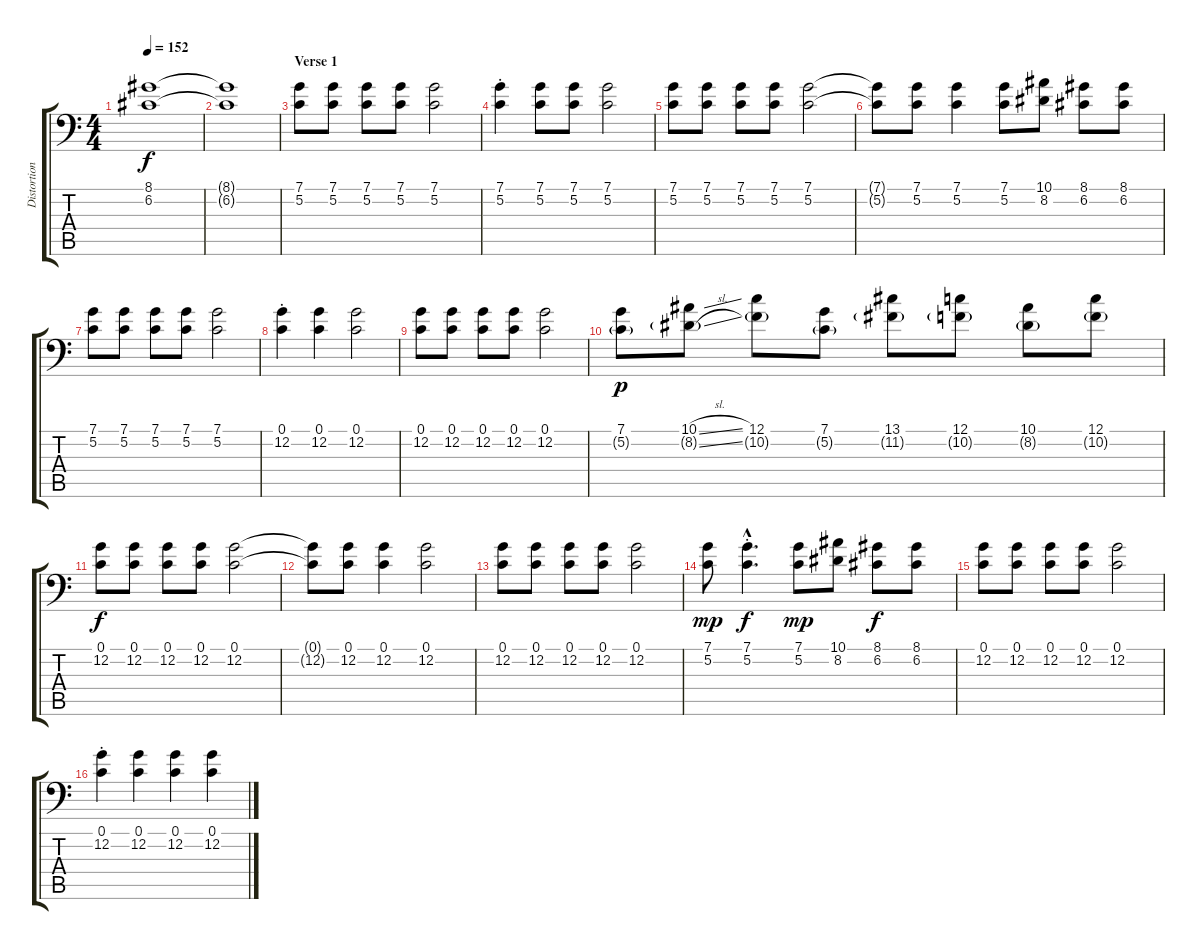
\track ("Distortion Effect 1" "Distortion") {instrument distortionguitar}
\staff {score tabs}
\tuning (C3 G2 D2 A1 E1 B0) {hide}
\ts (4 4)
\tempo 152
\clef f4
\ks c
(8.1{t} 6.2{t}).1{dy f} |
(8.1{t} 6.2{t}).1 |
\section ("" "Verse 1")
(7.1 5.2).8 (7.1 5.2).8 (7.1 5.2).8 (7.1 5.2).8 (7.1 5.2).2 |
(7.1{st} 5.2{st}).4 (7.1 5.2).8 (7.1 5.2).8 (7.1 5.2).2 |
(7.1 5.2).8 (7.1 5.2).8 (7.1 5.2).8 (7.1 5.2).8 (7.1 5.2).2 |
(7.1{t} 5.2{t}).8 (7.1 5.2).8 (7.1 5.2).4 (7.1 5.2).8 (10.1 8.2).8 (8.1 6.2).8 (8.1 6.2).8 |
(7.1 5.2).8 (7.1 5.2).8 (7.1 5.2).8 (7.1 5.2).8 (7.1 5.2).2 |
(0.1{st} 12.2{st}).4 (0.1 12.2).4 (0.1 12.2).2 |
(0.1 12.2).8 (0.1 12.2).8 (0.1 12.2).8 (0.1 12.2).8 (0.1 12.2).2 |
(7.1 5.2{g}).8{dy p} (10.1{sl} 8.2{sl g}).8 (12.1 10.2{g}).8 (7.1 5.2{g}).8 (13.1 11.2{g}).8 (12.1 10.2{g}).8 (10.1 8.2{g}).8 (12.1 10.2{g}).8 |
(0.1 12.2).8{dy f} (0.1 12.2).8 (0.1 12.2).8 (0.1 12.2).8 (0.1 12.2).2 |
(0.1{t} 12.2{t}).8 (0.1 12.2).8 (0.1 12.2).4 (0.1 12.2).2 |
(0.1 12.2).8 (0.1 12.2).8 (0.1 12.2).8 (0.1 12.2).8 (0.1 12.2).2 |
(7.1 5.2).8{dy mp} (7.1{hac st} 5.2{hac st}).4{d dy f} (7.1 5.2).8{dy mp} (10.1 8.2).8 (8.1 6.2).8{dy f} (8.1 6.2).8 |
(0.1 12.2).8 (0.1 12.2).8 (0.1 12.2).8 (0.1 12.2).8 (0.1 12.2).2 |
(0.1{st} 12.2{st}).4 (0.1 12.2).4 (0.1 12.2).4 (0.1 12.2).4
